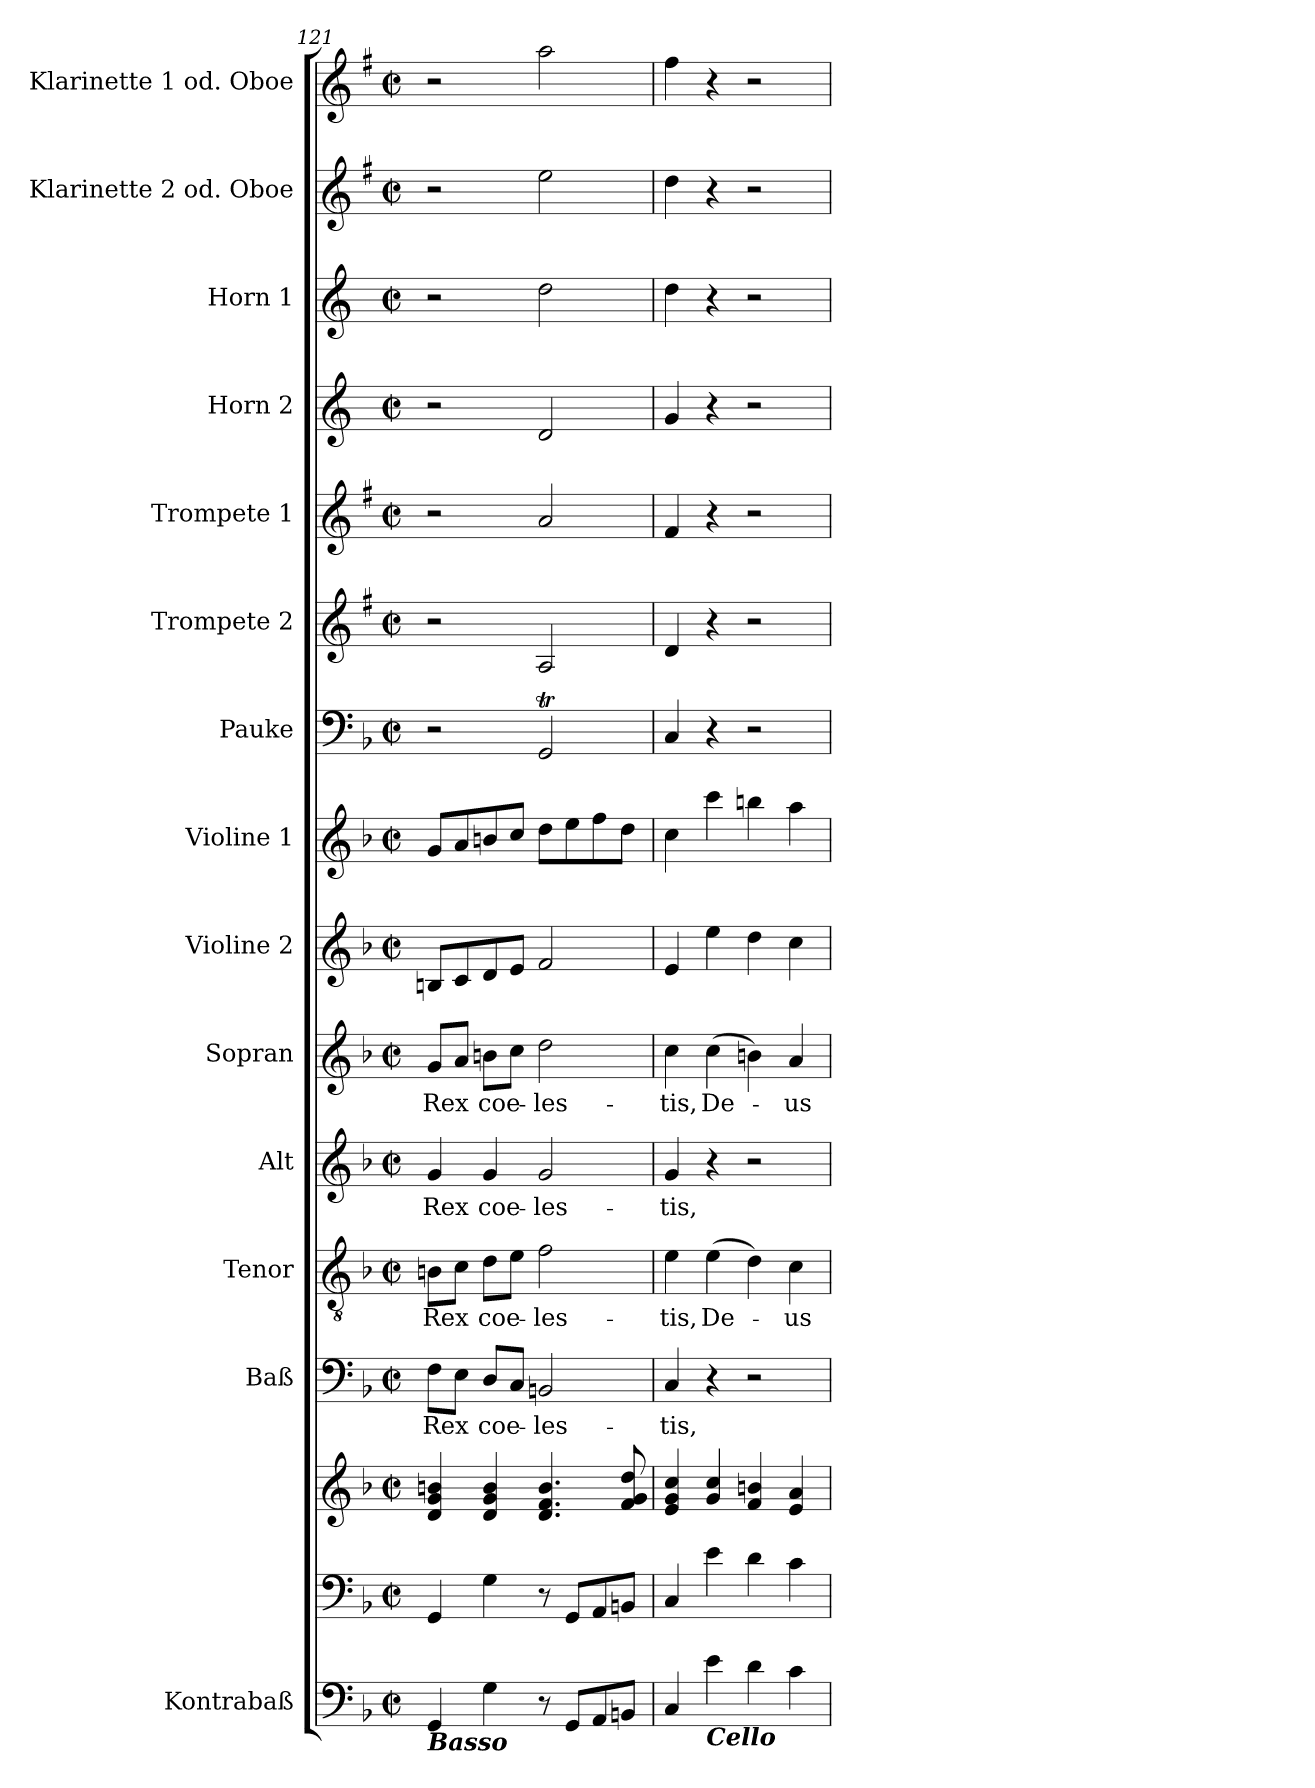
**kern	**kern	**kern	**kern	**text	**kern	**text	**kern	**text	**kern	**text	**kern	**kern	**kern	**kern	**kern	**kern	**kern	**kern	**kern
*part15	*part14	*part14	*part13	*part13	*part12	*part12	*part11	*part11	*part10	*part10	*part9	*part8	*part7	*part6	*part5	*part4	*part3	*part2	*part1
*staff16	*staff15	*staff14	*staff13	*staff13	*staff12	*staff12	*staff11	*staff11	*staff10	*staff10	*staff9	*staff8	*staff7	*staff6	*staff5	*staff4	*staff3	*staff2	*staff1
*I"Kontrabaß	*	*	*I"Baß	*	*I"Tenor	*	*I"Alt	*	*I"Sopran	*	*I"Violine 2	*I"Violine 1	*I"Pauke	*I"Trompete 2	*I"Trompete 1	*I"Horn 2	*I"Horn 1	*I"Klarinette 2 od. Oboe	*I"Klarinette 1 od. Oboe
*	*	*	*	*	*	*	*	*	*	*	*	*	*	*I'Tpt	*I'Tpt	*I'Hn	*I'Hn	*	*
*clefF4	*clefF4	*clefG2	*clefF4	*	*clefGv2	*	*clefG2	*	*clefG2	*	*clefG2	*clefG2	*clefF4	*clefG2	*clefG2	*clefG2	*clefG2	*clefG2	*clefG2
*ITrd7c12	*	*	*	*	*	*	*	*	*	*	*	*	*	*ITrd1c2	*ITrd1c2	*ITrd4c7	*ITrd4c7	*ITrd1c2	*ITrd1c2
*k[b-]	*k[b-]	*k[b-]	*k[b-]	*	*k[b-]	*	*k[b-]	*	*k[b-]	*	*k[b-]	*k[b-]	*k[b-]	*k[b-]	*k[b-]	*k[b-]	*k[b-]	*k[b-]	*k[b-]
*F:	*F:	*F:	*F:	*	*F:	*	*F:	*	*F:	*	*F:	*F:	*F:	*F:	*F:	*F:	*F:	*F:	*F:
*M2/2	*M2/2	*M2/2	*M2/2	*	*M2/2	*	*M2/2	*	*M2/2	*	*M2/2	*M2/2	*M2/2	*M2/2	*M2/2	*M2/2	*M2/2	*M2/2	*M2/2
*met(c|)	*met(c|)	*met(c|)	*met(c|)	*	*met(c|)	*	*met(c|)	*	*met(c|)	*	*met(c|)	*met(c|)	*met(c|)	*met(c|)	*met(c|)	*met(c|)	*met(c|)	*met(c|)	*met(c|)
=121	=121	=121	=121	=121	=121	=121	=121	=121	=121	=121	=121	=121	=121	=121	=121	=121	=121	=121	=121
!LO:TX:b:Bi:t=Basso	!	!	!	!	!	!	!	!	!	!	!	!	!	!	!	!	!	!	!
!	!	!	!	!LO:LY:b	!	!LO:LY:b	!	!LO:LY:b	!	!LO:LY:b	!	!	!	!	!	!	!	!	!
4GGG/	4GG/	4d/ 4g/ 4bn/	8F\L	Rex	8Bn\L	Rex	4g/	Rex	8g/L	Rex	8Bn/L	8g/L	2r	2r	2r	2r	2r	2r	2r
.	.	.	8E\J	.	8c\J	.	.	.	8a/J	.	8c/	8a/	.	.	.	.	.	.	.
!	!	!	!	!LO:LY:b	!	!LO:LY:b	!	!LO:LY:b	!	!LO:LY:b	!	!	!	!	!	!	!	!	!
4GG\	4G\	4d/ 4g/ 4b/	8D/L	coe-	8d\L	coe-	4g/	coe-	8bn\L	coe-	8d/	8bn/	.	.	.	.	.	.	.
.	.	.	8C/J	.	8e\J	.	.	.	8cc\J	.	8e/J	8cc/J	.	.	.	.	.	.	.
!	!	!	!	!LO:LY:b	!	!LO:LY:b	!	!LO:LY:b	!	!LO:LY:b	!	!	!	!	!	!	!	!	!
8r	8r	4.d/ 4.f/ 4.b/	2BBn/	-les-	2f\	-les-	2g/	-les-	2dd\	-les-	2f/	8dd\L	2GGT/	2G/	2g/	2G/	2g\	2dd\	2gg\
8GGG/L	8GG/L	.	.	.	.	.	.	.	.	.	.	8ee\	.	.	.	.	.	.	.
8AAA/	8AA/	.	.	.	.	.	.	.	.	.	.	8ff\	.	.	.	.	.	.	.
8BBBn/J	8BBn/J	8f/ 8g/ 8dd/	.	.	.	.	.	.	.	.	.	8dd\J	.	.	.	.	.	.	.
=122	=122	=122	=122	=122	=122	=122	=122	=122	=122	=122	=122	=122	=122	=122	=122	=122	=122	=122	=122
!	!	!	!	!LO:LY:b	!	!LO:LY:b	!	!LO:LY:b	!	!LO:LY:b	!	!	!	!	!	!	!	!	!
4CC/	4C/	4e/ 4g/ 4cc/	4C/	-tis,	4e\	-tis,	4g/	-tis,	4cc\	-tis,	4e/	4cc\	4C/	4c/	4e/	4c/	4g\	4cc\	4ee\
!LO:TX:b:Bi:t=Cello	!	!	!	!	!	!	!	!	!	!	!	!	!	!	!	!	!	!	!
!	!	!	!	!	!	!LO:LY:b	!	!	!	!LO:LY:b	!	!	!	!	!	!	!	!	!
4E\	4e\	4g/ 4cc/	4r	.	(>4e\	De-	4r	.	(>4cc\	De-	4ee\	4ccc\	4r	4r	4r	4r	4r	4r	4r
4D\	4d\	4f/ 4bn/	2r	.	4d\)	.	2r	.	4bn\)	.	4dd\	4bbn\	2r	2r	2r	2r	2r	2r	2r
!	!	!	!	!	!	!LO:LY:b	!	!	!	!LO:LY:b	!	!	!	!	!	!	!	!	!
4C\	4c\	4e/ 4a/	.	.	4c\	-us	.	.	4a/	-us	4cc\	4aa\	.	.	.	.	.	.	.
=	=	=	=	=	=	=	=	=	=	=	=	=	=	=	=	=	=	=	=
*-	*-	*-	*-	*-	*-	*-	*-	*-	*-	*-	*-	*-	*-	*-	*-	*-	*-	*-	*-
